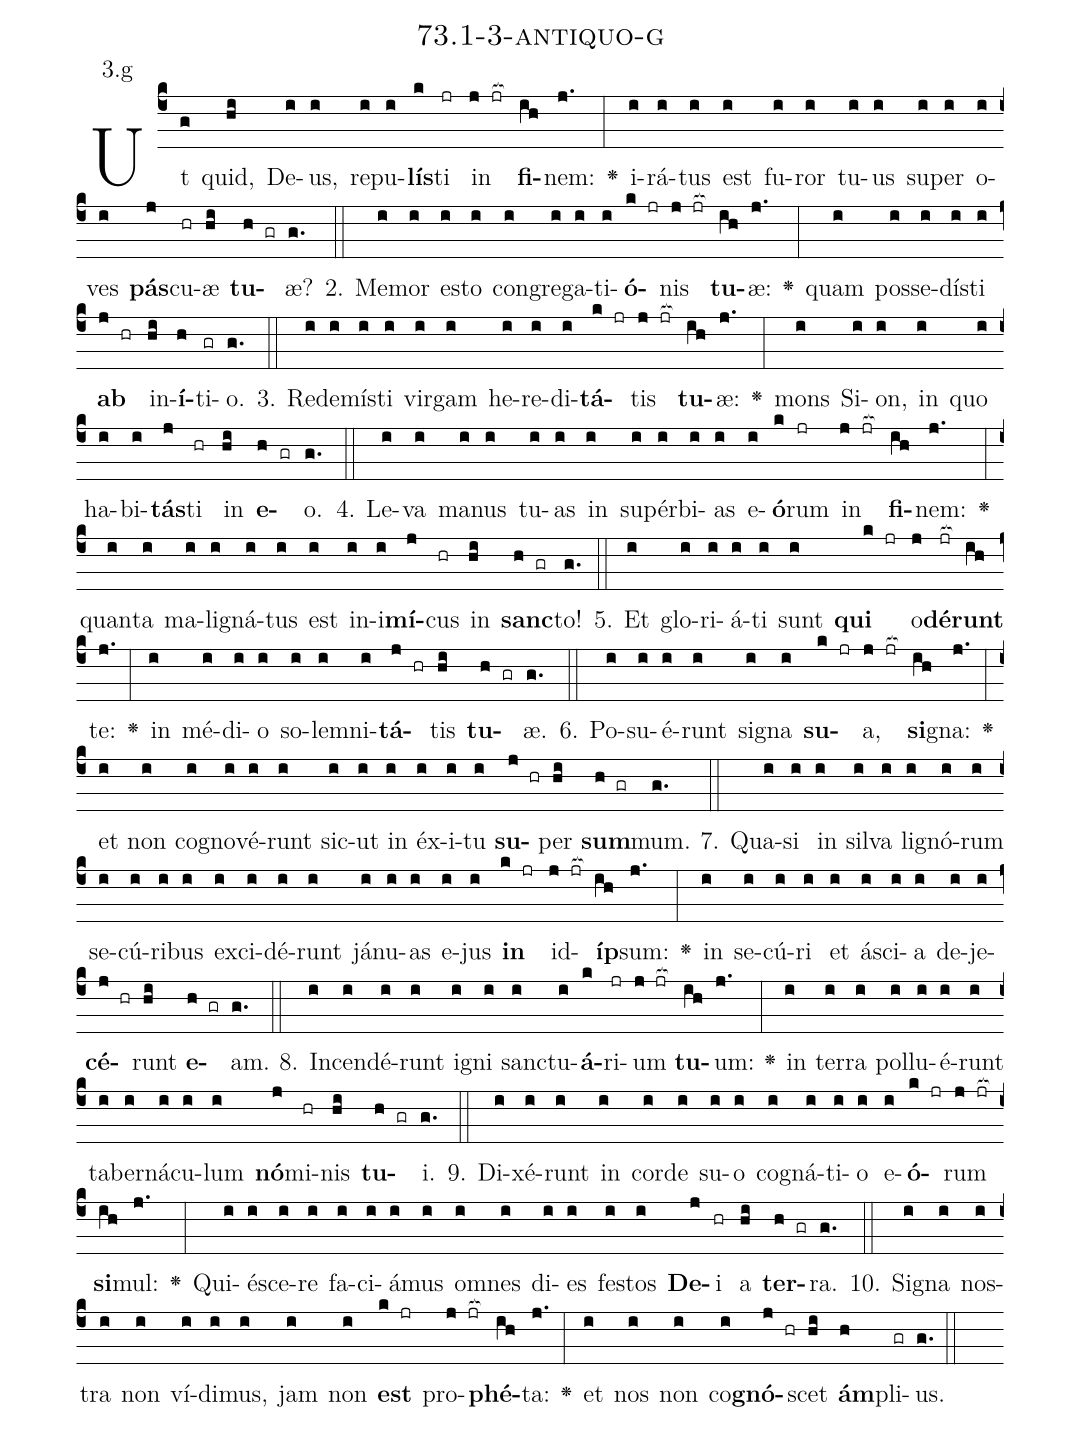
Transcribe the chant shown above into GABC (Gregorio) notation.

name: 73.1-3-antiquo-g;
annotation: 3.g;
%%
(c4)Ut(g) quid,(hi) De(i)us,(i) re(i)pu(i)<b>lís</b>(k)ti(jr) in(j jr[ocb:1{]) <b>fi</b>(ih[ocb:0}])nem:(j.) <v>\greheightstar</v>(:) i(i)rá(i)tus(i) est(i) fu(i)ror(i) tu(i)us(i) su(i)per(i) o(i)ves(i) <b>pás</b>(j)cu(hr)æ(hi) <b>tu</b>(h gr)æ?(g.) (::)
2. Me(i)mor(i) es(i)to(i) con(i)gre(i)ga(i)ti(i)<b>ó</b>(k jr)nis(j jr[ocb:1{]) <b>tu</b>(ih[ocb:0}])æ:(j.) <v>\greheightstar</v>(:) quam(i) pos(i)se(i)dís(i)ti(i) <b>ab</b>(j hr) in(hi)<b>í</b>(h)ti(gr)o.(g.) (::)
3. Red(i)e(i)mís(i)ti(i) vir(i)gam(i) he(i)re(i)di(i)<b>tá</b>(k jr)tis(j jr[ocb:1{]) <b>tu</b>(ih[ocb:0}])æ:(j.) <v>\greheightstar</v>(:) mons(i) Si(i)on,(i) in(i) quo(i) ha(i)bi(i)<b>tás</b>(j)ti(hr) in(hi) <b>e</b>(h gr)o.(g.) (::)
4. Le(i)va(i) ma(i)nus(i) tu(i)as(i) in(i) su(i)pér(i)bi(i)as(i) e(i)<b>ó</b>(k)rum(jr) in(j jr[ocb:1{]) <b>fi</b>(ih[ocb:0}])nem:(j.) <v>\greheightstar</v>(:) quan(i)ta(i) ma(i)li(i)gná(i)tus(i) est(i) in(i)i(i)<b>mí</b>(j)cus(hr) in(hi) <b>sanc</b>(h gr)to!(g.) (::)
5. Et(i) glo(i)ri(i)á(i)ti(i) sunt(i) <b>qui</b>(k jr) o(j)<b>dé</b>(jr[ocb:1{])<b>runt</b>(ih[ocb:0}]) te:(j.) <v>\greheightstar</v>(:) in(i) mé(i)di(i)o(i) so(i)lem(i)ni(i)<b>tá</b>(j hr)tis(hi) <b>tu</b>(h gr)æ.(g.) (::)
6. Po(i)su(i)é(i)runt(i) si(i)gna(i) <b>su</b>(k jr)a,(j jr[ocb:1{]) <b>si</b>(ih[ocb:0}])gna:(j.) <v>\greheightstar</v>(:) et(i) non(i) co(i)gno(i)vé(i)runt(i) sic(i)ut(i) in(i) éx(i)i(i)tu(i) <b>su</b>(j hr)per(hi) <b>sum</b>(h gr)mum.(g.) (::)
7. Qua(i)si(i) in(i) sil(i)va(i) li(i)gnó(i)rum(i) se(i)cú(i)ri(i)bus(i) ex(i)ci(i)dé(i)runt(i) já(i)nu(i)as(i) e(i)jus(i) <b>in</b>(k jr) id(j jr[ocb:1{])<b>íp</b>(ih[ocb:0}])sum:(j.) <v>\greheightstar</v>(:) in(i) se(i)cú(i)ri(i) et(i) á(i)sci(i)a(i) de(i)je(i)<b>cé</b>(j hr)runt(hi) <b>e</b>(h gr)am.(g.) (::)
8. In(i)cen(i)dé(i)runt(i) i(i)gni(i) sanc(i)tu(i)<b>á</b>(k)ri(jr)um(j jr[ocb:1{]) <b>tu</b>(ih[ocb:0}])um:(j.) <v>\greheightstar</v>(:) in(i) ter(i)ra(i) pol(i)lu(i)é(i)runt(i) ta(i)ber(i)ná(i)cu(i)lum(i) <b>nó</b>(j)mi(hr)nis(hi) <b>tu</b>(h gr)i.(g.) (::)
9. Di(i)xé(i)runt(i) in(i) cor(i)de(i) su(i)o(i) co(i)gná(i)ti(i)o(i) e(i)<b>ó</b>(k jr)rum(j jr[ocb:1{]) <b>si</b>(ih[ocb:0}])mul:(j.) <v>\greheightstar</v>(:) Qui(i)é(i)sce(i)re(i) fa(i)ci(i)á(i)mus(i) om(i)nes(i) di(i)es(i) fes(i)tos(i) <b>De</b>(j)i(hr) a(hi) <b>ter</b>(h gr)ra.(g.) (::)
10. Si(i)gna(i) nos(i)tra(i) non(i) ví(i)di(i)mus,(i) jam(i) non(i) <b>est</b>(k jr) pro(j jr[ocb:1{])<b>phé</b>(ih[ocb:0}])ta:(j.) <v>\greheightstar</v>(:) et(i) nos(i) non(i) co(i)<b>gnó</b>(j hr)scet(hi) <b>ám</b>(h)pli(gr)us.(g.) (::)
